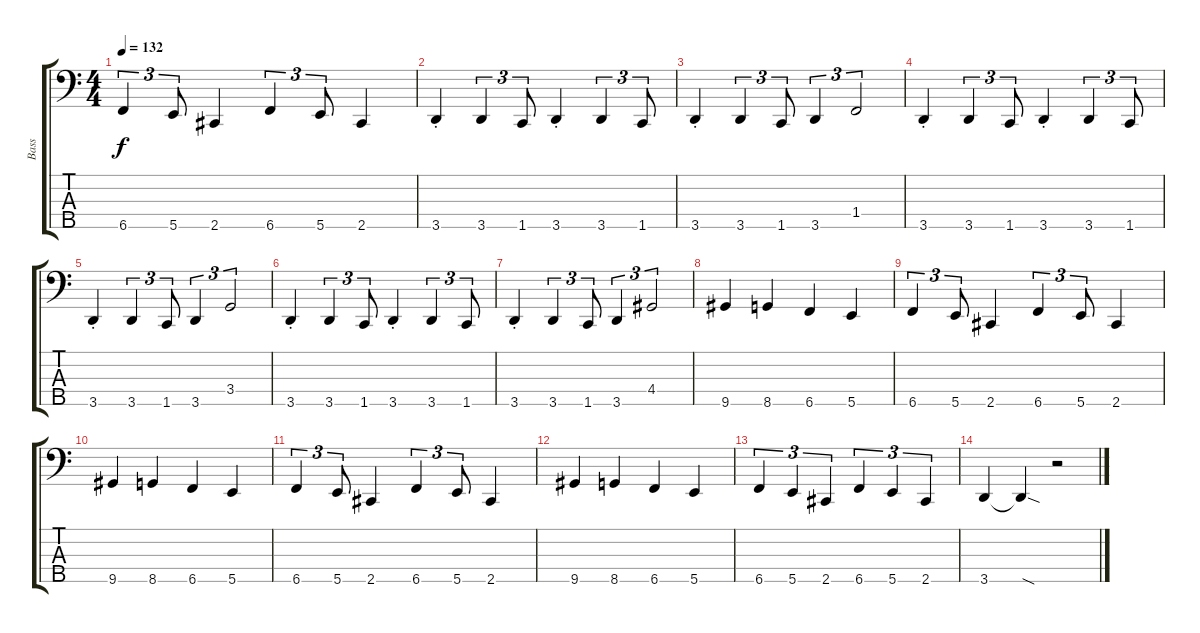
\track ("Bass" "Bass") {instrument electricbasspick}
\staff {score tabs}
\tuning (G2 D2 A1 E1 B0) {hide}
\ts (4 4)
\tempo 132
\clef f4
\ks c
6.5.4{tu (3 2) dy f} 5.5.8{tu (3 2)} 2.5.4 6.5.4{tu (3 2)} 5.5.8{tu (3 2)} 2.5.4 |
3.5{st}.4 3.5.4{tu (3 2)} 1.5.8{tu (3 2)} 3.5{st}.4 3.5.4{tu (3 2)} 1.5.8{tu (3 2)} |
3.5{st}.4 3.5.4{tu (3 2)} 1.5.8{tu (3 2)} 3.5.4{tu (3 2)} 1.4.2{tu (3 2)} |
3.5{st}.4 3.5.4{tu (3 2)} 1.5.8{tu (3 2)} 3.5{st}.4 3.5.4{tu (3 2)} 1.5.8{tu (3 2)} |
3.5{st}.4 3.5.4{tu (3 2)} 1.5.8{tu (3 2)} 3.5.4{tu (3 2)} 3.4.2{tu (3 2)} |
3.5{st}.4 3.5.4{tu (3 2)} 1.5.8{tu (3 2)} 3.5{st}.4 3.5.4{tu (3 2)} 1.5.8{tu (3 2)} |
3.5{st}.4 3.5.4{tu (3 2)} 1.5.8{tu (3 2)} 3.5.4{tu (3 2)} 4.4.2{tu (3 2)} |
9.5.4 8.5.4 6.5.4 5.5.4 |
6.5.4{tu (3 2)} 5.5.8{tu (3 2)} 2.5.4 6.5.4{tu (3 2)} 5.5.8{tu (3 2)} 2.5.4 |
9.5.4 8.5.4 6.5.4 5.5.4 |
6.5.4{tu (3 2)} 5.5.8{tu (3 2)} 2.5.4 6.5.4{tu (3 2)} 5.5.8{tu (3 2)} 2.5.4 |
9.5.4 8.5.4 6.5.4 5.5.4 |
6.5.4{tu (3 2)} 5.5.4{tu (3 2)} 2.5.4{tu (3 2)} 6.5.4{tu (3 2)} 5.5.4{tu (3 2)} 2.5.4{tu (3 2)} |
3.5.4 3.5{sod t}.4 r.2
